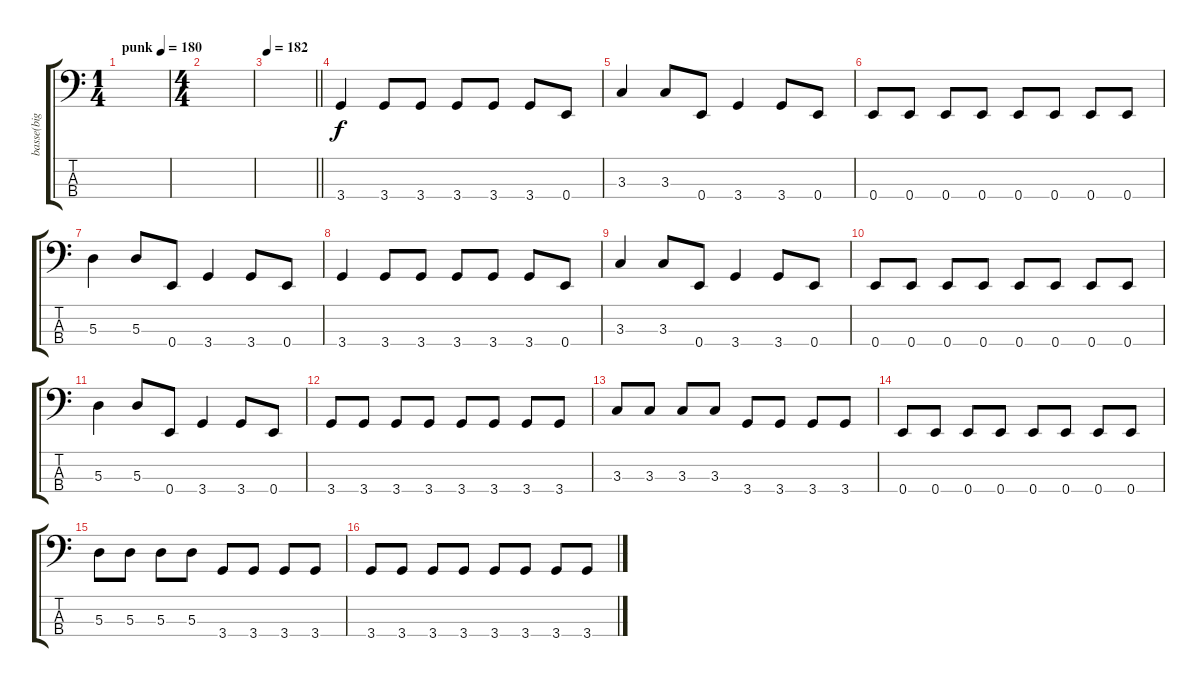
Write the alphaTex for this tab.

\track ("basse(big jay)" "basse(big ") {instrument electricbasspick}
\staff {score tabs}
\tuning (G2 D2 A1 E1) {hide}
\ts (1 4)
\tempo (180 "punk")
\tempo 138
\tempo (180 "punk")
\clef f4
\ks c
|
\ts (4 4)
|
\tempo 182
\barLineRight lightlight
|
3.4.4 3.4.8 3.4.8 3.4.8 3.4.8 3.4.8 0.4.8 |
3.3.4 3.3.8 0.4.8 3.4.4 3.4.8 0.4.8 |
0.4.8 0.4.8 0.4.8 0.4.8 0.4.8 0.4.8 0.4.8 0.4.8 |
5.3.4 5.3.8 0.4.8 3.4.4 3.4.8 0.4.8 |
3.4.4 3.4.8 3.4.8 3.4.8 3.4.8 3.4.8 0.4.8 |
3.3.4 3.3.8 0.4.8 3.4.4 3.4.8 0.4.8 |
0.4.8 0.4.8 0.4.8 0.4.8 0.4.8 0.4.8 0.4.8 0.4.8 |
5.3.4 5.3.8 0.4.8 3.4.4 3.4.8 0.4.8 |
3.4.8 3.4.8 3.4.8 3.4.8 3.4.8 3.4.8 3.4.8 3.4.8 |
3.3.8 3.3.8 3.3.8 3.3.8 3.4.8 3.4.8 3.4.8 3.4.8 |
0.4.8 0.4.8 0.4.8 0.4.8 0.4.8 0.4.8 0.4.8 0.4.8 |
5.3.8 5.3.8 5.3.8 5.3.8 3.4.8 3.4.8 3.4.8 3.4.8 |
3.4.8 3.4.8 3.4.8 3.4.8 3.4.8 3.4.8 3.4.8 3.4.8
